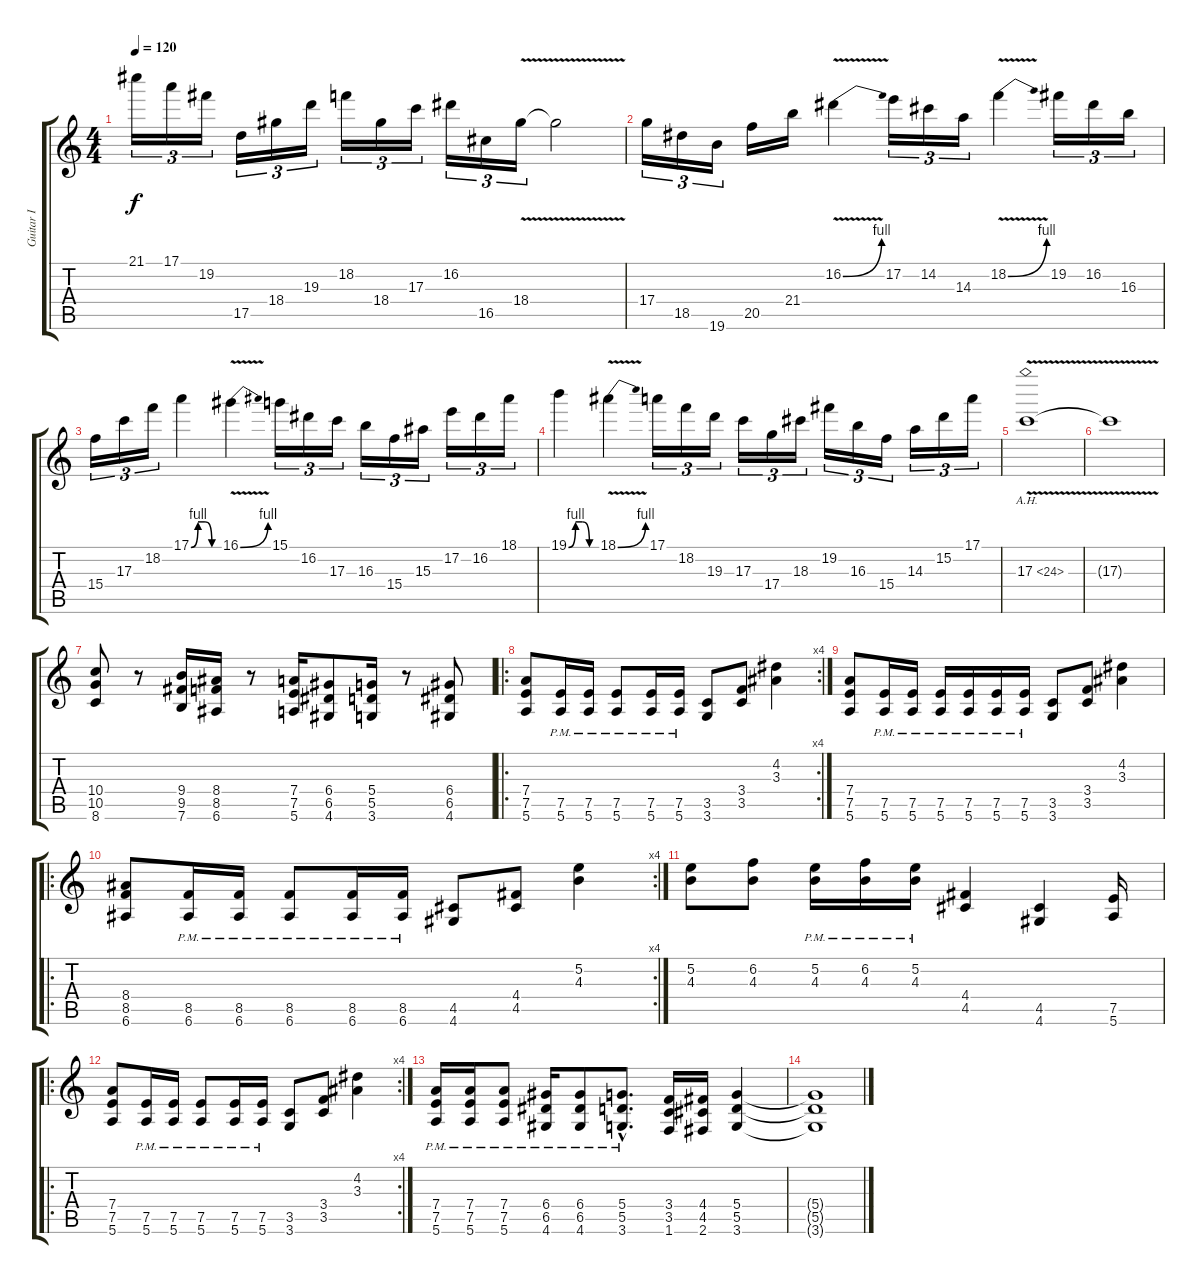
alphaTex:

\track ("Guitar I" "Guitar I") {instrument distortionguitar}
\staff {score tabs}
\tuning (E4 B3 G3 D3 A2 E2) {hide}
\ts (4 4)
\tempo 120
\clef g2
\ks c
21.1.16{tu (3 2) dy f} 17.1.16{tu (3 2)} 19.2.16{tu (3 2)} 17.5.16{tu (3 2)} 18.4.16{tu (3 2)} 19.3.16{tu (3 2)} 18.2.16{tu (3 2)} 18.4.16{tu (3 2)} 17.3.16{tu (3 2)} 16.2.16{tu (3 2)} 16.5.16{tu (3 2)} 18.4{v}.16{tu (3 2)} 18.4{t}.2 |
17.4.16{tu (3 2)} 18.5.16{tu (3 2)} 19.6.16{tu (3 2)} 20.5.16 21.4.16 16.2{be (bend 0 0 60 4) v}.4 17.2.16{tu (3 2)} 14.2.16{tu (3 2)} 14.3.16{tu (3 2)} 18.2{be (bend 0 0 60 4) v}.4 19.2.16{tu (3 2)} 16.2.16{tu (3 2)} 16.3.16{tu (3 2)} |
15.4.16{tu (3 2)} 17.3.16{tu (3 2)} 18.2.16{tu (3 2)} 17.1{be (custom 0 0 15 4 30 4 45 0 60 0)}.4 16.1{be (bend 0 0 60 4) v}.4 15.1.16{tu (3 2)} 16.2.16{tu (3 2)} 17.3.16{tu (3 2)} 16.3.16{tu (3 2)} 15.4.16{tu (3 2)} 15.3.16{tu (3 2)} 17.2.16{tu (3 2)} 16.2.16{tu (3 2)} 18.1.16{tu (3 2)} |
19.1{be (custom 0 0 15 4 30 4 45 0 60 0)}.4 18.1{be (bend 0 0 60 4) v}.4 17.1.16{tu (3 2)} 18.2.16{tu (3 2)} 19.3.16{tu (3 2)} 17.3.16{tu (3 2)} 17.4.16{tu (3 2)} 18.3.16{tu (3 2)} 19.2.16{tu (3 2)} 16.3.16{tu (3 2)} 15.4.16{tu (3 2)} 14.3.16{tu (3 2)} 15.2.16{tu (3 2)} 17.1.16{tu (3 2)} |
17.3{ah 7 v}.1 |
17.3{t}.1 |
(10.4 10.5 8.6).8{volume 13} r.8 (9.4 9.5 7.6).16 (8.4 8.5 6.6).16 r.8 (7.4 7.5 5.6).16 (6.4 6.5 4.6).8 (5.4 5.5 3.6).16 r.8 (6.4 6.5 4.6).8 |
\ro
\rc 4
(7.4 7.5 5.6).8 (7.5{pm} 5.6{pm}).16 (7.5{pm} 5.6{pm}).16 (7.5{pm} 5.6{pm}).8 (7.5{pm} 5.6{pm}).16 (7.5{pm} 5.6{pm}).16 (3.5 3.6).8 (3.4 3.5).8 (4.2 3.3).4 |
(7.4 7.5 5.6).8 (7.5{pm} 5.6{pm}).16 (7.5{pm} 5.6{pm}).16 (7.5{pm} 5.6{pm}).16 (7.5{pm} 5.6{pm}).16 (7.5{pm} 5.6{pm}).16 (7.5{pm} 5.6{pm}).16 (3.5 3.6).8 (3.4 3.5).8 (4.2 3.3).4 |
\ro
\rc 4
(8.4 8.5 6.6).8 (8.5{pm} 6.6{pm}).16 (8.5{pm} 6.6{pm}).16 (8.5{pm} 6.6{pm}).8 (8.5{pm} 6.6{pm}).16 (8.5{pm} 6.6{pm}).16 (4.5 4.6).8 (4.4 4.5).8 (5.2 4.3).4 |
(5.2 4.3).8 (6.2 4.3).8 (5.2{pm} 4.3{pm}).16 (6.2{pm} 4.3{pm}).16 (5.2{pm} 4.3{pm}).16 (4.4 4.5).4 (4.5 4.6).4 (7.5 5.6).16 |
\ro
\rc 4
(7.4 7.5 5.6).8 (7.5{pm} 5.6{pm}).16 (7.5{pm} 5.6{pm}).16 (7.5{pm} 5.6{pm}).8 (7.5{pm} 5.6{pm}).16 (7.5{pm} 5.6{pm}).16 (3.5 3.6).8 (3.4 3.5).8 (4.2 3.3).4 |
(7.4{pm} 7.5{pm} 5.6{pm}).16 (7.4{pm} 7.5{pm} 5.6{pm}).16 (7.4{pm} 7.5{pm} 5.6{pm}).8 (6.4{pm} 6.5{pm} 4.6{pm}).16 (6.4{pm} 6.5{pm} 4.6{pm}).8 (5.4{hac pm} 5.5{hac pm} 3.6{hac pm}).8{d} (3.4 3.5 1.6).16 (4.4 4.5 2.6).16 (5.4 5.5 3.6).4 |
(5.4{t} 5.5{t} 3.6{t}).1
